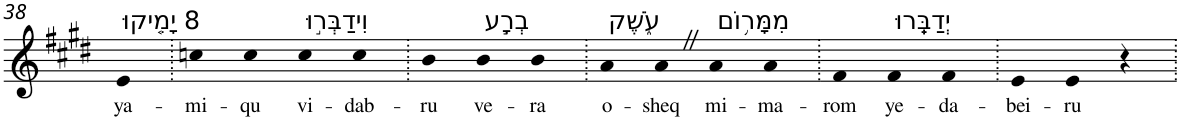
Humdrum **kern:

**kern	**text
*part1	*part1
*staff1	*staff1
*I"Piano	*
*I'Pno	*
!!LO:PB:g=z
*clefG2	*
*k[f#c#g#d#]	*
*E:	*
=38	=38
!LO:TX:a:t=8 יָמִ֤יקוּ	!
!	!LO:LY:b
4e	ya-
=39.	=39.
!	!LO:LY:b
4ccn	-mi-
!	!LO:LY:b
4cc	-qu
!LO:TX:a:t=וִידַבְּר֣וּ	!
!	!LO:LY:b
4cc	vi-
!	!LO:LY:b
4cc	-dab-
=40.	=40.
!	!LO:LY:b
4b	-ru
!LO:TX:a:t=בְרָ֣ע	!
!	!LO:LY:b
4b	ve-
!	!LO:LY:b
4b	-ra
=41.	=41.
!LO:TX:a:t=עֹ֑שֶׁק	!
!	!LO:LY:b
4a	o-
!	!LO:LY:b
4aZ	-sheq
!LO:TX:a:t=מִמָּר֥וֹם	!
!	!LO:LY:b
4a	mi-
!	!LO:LY:b
4a	-ma-
=42.	=42.
!	!LO:LY:b
4f#	-rom
!LO:TX:a:t=יְדַבֵּֽרוּ	!
!	!LO:LY:b
4f#	ye-
!	!LO:LY:b
4f#	-da-
=43.	=43.
!	!LO:LY:b
4e	-bei-
!	!LO:LY:b
4e	-ru
4r	.
=.	=.
*-	*-
